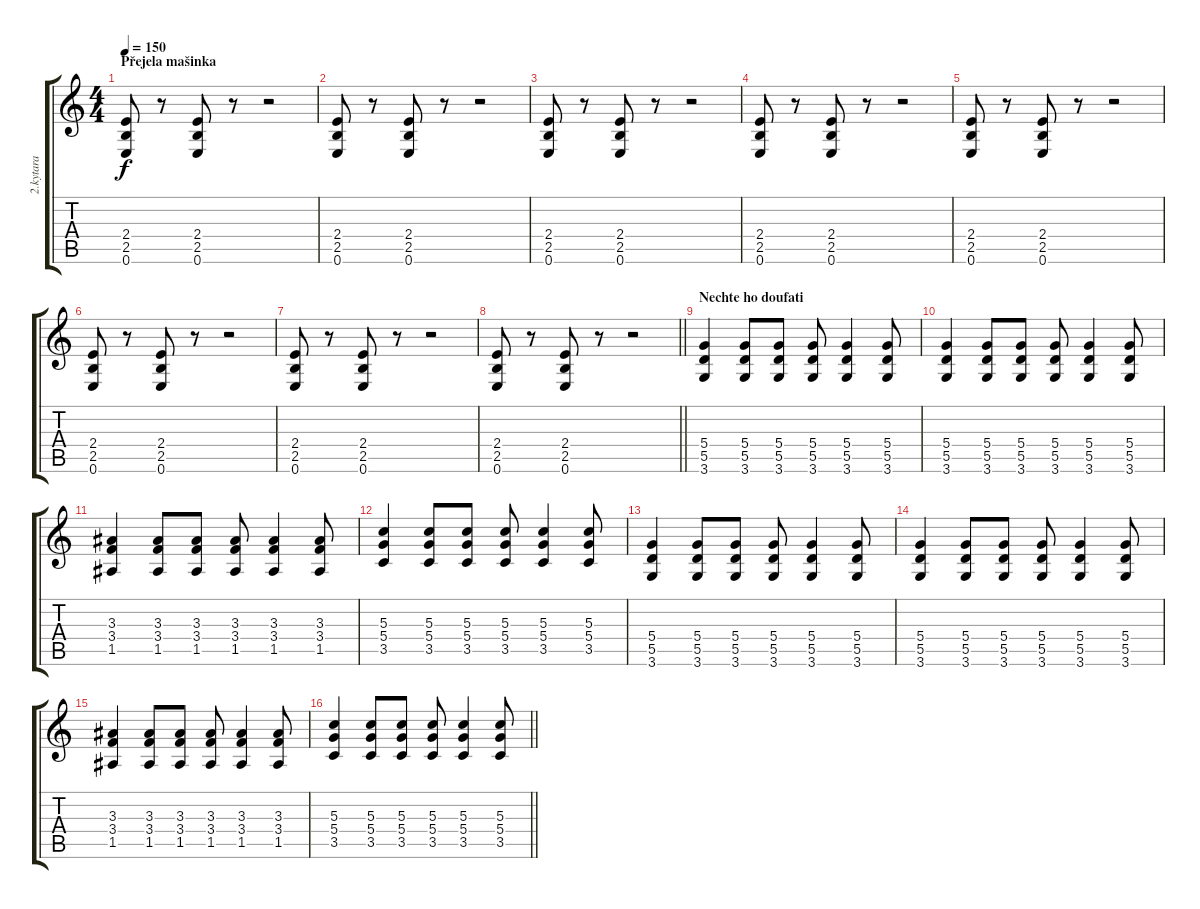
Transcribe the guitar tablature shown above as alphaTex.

\track ("2.kytara" "2.kytara") {instrument overdrivenguitar}
\staff {score tabs}
\tuning (E4 B3 G3 D3 A2 E2) {hide}
\ts (4 4)
\section ("" "Přejela mašinka")
\tempo 150
\clef g2
\ks c
(2.4 2.5 0.6).8{dy f} r.8 (2.4 2.5 0.6).8 r.8 r.2 |
(2.4 2.5 0.6).8 r.8 (2.4 2.5 0.6).8 r.8 r.2 |
(2.4 2.5 0.6).8 r.8 (2.4 2.5 0.6).8 r.8 r.2 |
(2.4 2.5 0.6).8 r.8 (2.4 2.5 0.6).8 r.8 r.2 |
(2.4 2.5 0.6).8 r.8 (2.4 2.5 0.6).8 r.8 r.2 |
(2.4 2.5 0.6).8 r.8 (2.4 2.5 0.6).8 r.8 r.2 |
(2.4 2.5 0.6).8 r.8 (2.4 2.5 0.6).8 r.8 r.2 |
\barLineRight lightlight
(2.4 2.5 0.6).8 r.8 (2.4 2.5 0.6).8 r.8 r.2 |
\section ("" "Nechte ho doufati")
(5.4 5.5 3.6).4 (5.4 5.5 3.6).8 (5.4 5.5 3.6).8 (5.4 5.5 3.6).8 (5.4 5.5 3.6).4 (5.4 5.5 3.6).8 |
(5.4 5.5 3.6).4 (5.4 5.5 3.6).8 (5.4 5.5 3.6).8 (5.4 5.5 3.6).8 (5.4 5.5 3.6).4 (5.4 5.5 3.6).8 |
(3.3 3.4 1.5).4 (3.3 3.4 1.5).8 (3.3 3.4 1.5).8 (3.3 3.4 1.5).8 (3.3 3.4 1.5).4 (3.3 3.4 1.5).8 |
(5.3 5.4 3.5).4 (5.3 5.4 3.5).8 (5.3 5.4 3.5).8 (5.3 5.4 3.5).8 (5.3 5.4 3.5).4 (5.3 5.4 3.5).8 |
(5.4 5.5 3.6).4 (5.4 5.5 3.6).8 (5.4 5.5 3.6).8 (5.4 5.5 3.6).8 (5.4 5.5 3.6).4 (5.4 5.5 3.6).8 |
(5.4 5.5 3.6).4 (5.4 5.5 3.6).8 (5.4 5.5 3.6).8 (5.4 5.5 3.6).8 (5.4 5.5 3.6).4 (5.4 5.5 3.6).8 |
(3.3 3.4 1.5).4 (3.3 3.4 1.5).8 (3.3 3.4 1.5).8 (3.3 3.4 1.5).8 (3.3 3.4 1.5).4 (3.3 3.4 1.5).8 |
\barLineRight lightlight
(5.3 5.4 3.5).4 (5.3 5.4 3.5).8 (5.3 5.4 3.5).8 (5.3 5.4 3.5).8 (5.3 5.4 3.5).4 (5.3 5.4 3.5).8
